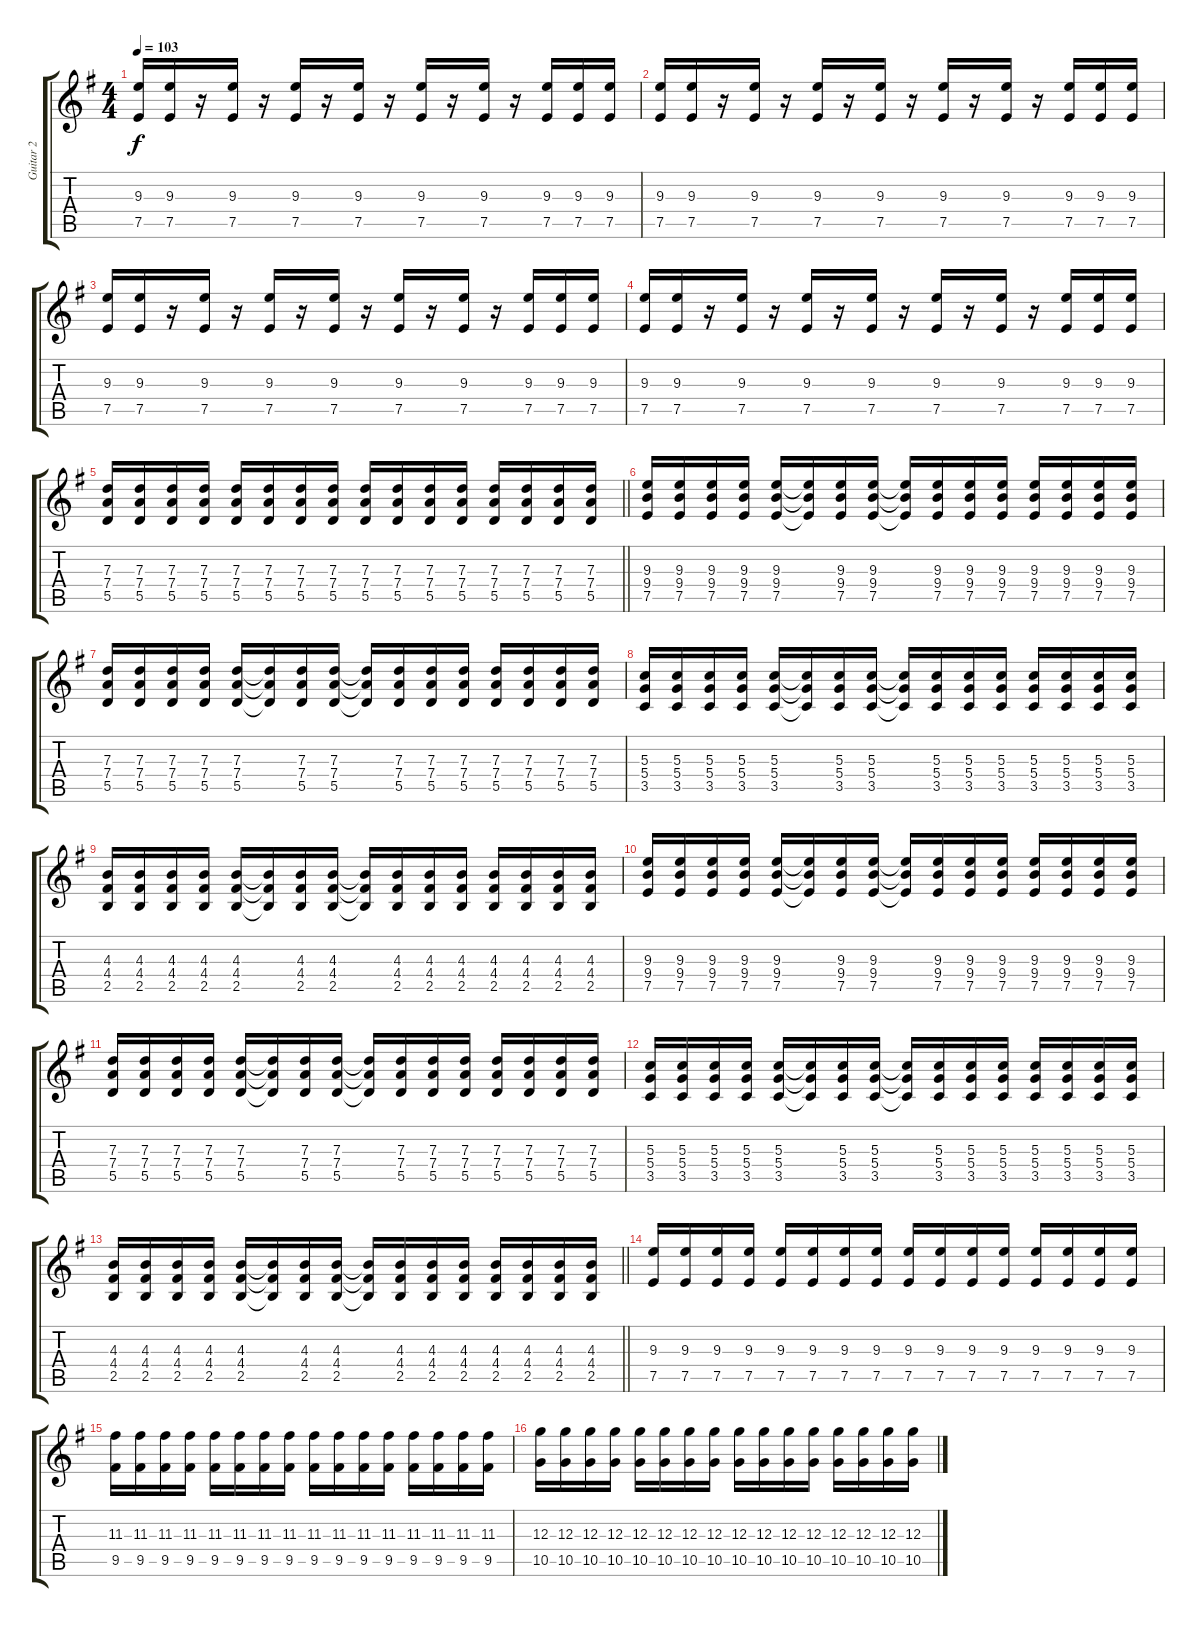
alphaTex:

\track ("Guitar 2" "Guitar 2") {instrument distortionguitar}
\staff {score tabs}
\tuning (E4 B3 G3 D3 A2 E2) {hide}
\ts (4 4)
\tempo 103
\clef g2
\ks eminor
(9.3 7.5).16{dy f} (9.3 7.5).16 r.16 (9.3 7.5).16 r.16 (9.3 7.5).16 r.16 (9.3 7.5).16 r.16 (9.3 7.5).16 r.16 (9.3 7.5).16 r.16 (9.3 7.5).16 (9.3 7.5).16 (9.3 7.5).16 |
(9.3 7.5).16 (9.3 7.5).16 r.16 (9.3 7.5).16 r.16 (9.3 7.5).16 r.16 (9.3 7.5).16 r.16 (9.3 7.5).16 r.16 (9.3 7.5).16 r.16 (9.3 7.5).16 (9.3 7.5).16 (9.3 7.5).16 |
(9.3 7.5).16 (9.3 7.5).16 r.16 (9.3 7.5).16 r.16 (9.3 7.5).16 r.16 (9.3 7.5).16 r.16 (9.3 7.5).16 r.16 (9.3 7.5).16 r.16 (9.3 7.5).16 (9.3 7.5).16 (9.3 7.5).16 |
(9.3 7.5).16 (9.3 7.5).16 r.16 (9.3 7.5).16 r.16 (9.3 7.5).16 r.16 (9.3 7.5).16 r.16 (9.3 7.5).16 r.16 (9.3 7.5).16 r.16 (9.3 7.5).16 (9.3 7.5).16 (9.3 7.5).16 |
\barLineRight lightlight
(7.3 7.4 5.5).16 (7.3 7.4 5.5).16 (7.3 7.4 5.5).16 (7.3 7.4 5.5).16 (7.3 7.4 5.5).16 (7.3 7.4 5.5).16 (7.3 7.4 5.5).16 (7.3 7.4 5.5).16 (7.3 7.4 5.5).16 (7.3 7.4 5.5).16 (7.3 7.4 5.5).16 (7.3 7.4 5.5).16 (7.3 7.4 5.5).16 (7.3 7.4 5.5).16 (7.3 7.4 5.5).16 (7.3 7.4 5.5).16 |
(9.3 9.4 7.5).16 (9.3 9.4 7.5).16 (9.3 9.4 7.5).16 (9.3 9.4 7.5).16 (9.3 9.4 7.5).16 (9.3{t} 9.4{t} 7.5{t}).16 (9.3 9.4 7.5).16 (9.3 9.4 7.5).16 (9.3{t} 9.4{t} 7.5{t}).16 (9.3 9.4 7.5).16 (9.3 9.4 7.5).16 (9.3 9.4 7.5).16 (9.3 9.4 7.5).16 (9.3 9.4 7.5).16 (9.3 9.4 7.5).16 (9.3 9.4 7.5).16 |
(7.3 7.4 5.5).16 (7.3 7.4 5.5).16 (7.3 7.4 5.5).16 (7.3 7.4 5.5).16 (7.3 7.4 5.5).16 (7.3{t} 7.4{t} 5.5{t}).16 (7.3 7.4 5.5).16 (7.3 7.4 5.5).16 (7.3{t} 7.4{t} 5.5{t}).16 (7.3 7.4 5.5).16 (7.3 7.4 5.5).16 (7.3 7.4 5.5).16 (7.3 7.4 5.5).16 (7.3 7.4 5.5).16 (7.3 7.4 5.5).16 (7.3 7.4 5.5).16 |
(5.3 5.4 3.5).16 (5.3 5.4 3.5).16 (5.3 5.4 3.5).16 (5.3 5.4 3.5).16 (5.3 5.4 3.5).16 (5.3{t} 5.4{t} 3.5{t}).16 (5.3 5.4 3.5).16 (5.3 5.4 3.5).16 (5.3{t} 5.4{t} 3.5{t}).16 (5.3 5.4 3.5).16 (5.3 5.4 3.5).16 (5.3 5.4 3.5).16 (5.3 5.4 3.5).16 (5.3 5.4 3.5).16 (5.3 5.4 3.5).16 (5.3 5.4 3.5).16 |
(4.3 4.4 2.5).16 (4.3 4.4 2.5).16 (4.3 4.4 2.5).16 (4.3 4.4 2.5).16 (4.3 4.4 2.5).16 (4.3{t} 4.4{t} 2.5{t}).16 (4.3 4.4 2.5).16 (4.3 4.4 2.5).16 (4.3{t} 4.4{t} 2.5{t}).16 (4.3 4.4 2.5).16 (4.3 4.4 2.5).16 (4.3 4.4 2.5).16 (4.3 4.4 2.5).16 (4.3 4.4 2.5).16 (4.3 4.4 2.5).16 (4.3 4.4 2.5).16 |
(9.3 9.4 7.5).16 (9.3 9.4 7.5).16 (9.3 9.4 7.5).16 (9.3 9.4 7.5).16 (9.3 9.4 7.5).16 (9.3{t} 9.4{t} 7.5{t}).16 (9.3 9.4 7.5).16 (9.3 9.4 7.5).16 (9.3{t} 9.4{t} 7.5{t}).16 (9.3 9.4 7.5).16 (9.3 9.4 7.5).16 (9.3 9.4 7.5).16 (9.3 9.4 7.5).16 (9.3 9.4 7.5).16 (9.3 9.4 7.5).16 (9.3 9.4 7.5).16 |
(7.3 7.4 5.5).16 (7.3 7.4 5.5).16 (7.3 7.4 5.5).16 (7.3 7.4 5.5).16 (7.3 7.4 5.5).16 (7.3{t} 7.4{t} 5.5{t}).16 (7.3 7.4 5.5).16 (7.3 7.4 5.5).16 (7.3{t} 7.4{t} 5.5{t}).16 (7.3 7.4 5.5).16 (7.3 7.4 5.5).16 (7.3 7.4 5.5).16 (7.3 7.4 5.5).16 (7.3 7.4 5.5).16 (7.3 7.4 5.5).16 (7.3 7.4 5.5).16 |
(5.3 5.4 3.5).16 (5.3 5.4 3.5).16 (5.3 5.4 3.5).16 (5.3 5.4 3.5).16 (5.3 5.4 3.5).16 (5.3{t} 5.4{t} 3.5{t}).16 (5.3 5.4 3.5).16 (5.3 5.4 3.5).16 (5.3{t} 5.4{t} 3.5{t}).16 (5.3 5.4 3.5).16 (5.3 5.4 3.5).16 (5.3 5.4 3.5).16 (5.3 5.4 3.5).16 (5.3 5.4 3.5).16 (5.3 5.4 3.5).16 (5.3 5.4 3.5).16 |
\barLineRight lightlight
(4.3 4.4 2.5).16 (4.3 4.4 2.5).16 (4.3 4.4 2.5).16 (4.3 4.4 2.5).16 (4.3 4.4 2.5).16 (4.3{t} 4.4{t} 2.5{t}).16 (4.3 4.4 2.5).16 (4.3 4.4 2.5).16 (4.3{t} 4.4{t} 2.5{t}).16 (4.3 4.4 2.5).16 (4.3 4.4 2.5).16 (4.3 4.4 2.5).16 (4.3 4.4 2.5).16 (4.3 4.4 2.5).16 (4.3 4.4 2.5).16 (4.3 4.4 2.5).16 |
(9.3 7.5).16 (9.3 7.5).16 (9.3 7.5).16 (9.3 7.5).16 (9.3 7.5).16 (9.3 7.5).16 (9.3 7.5).16 (9.3 7.5).16 (9.3 7.5).16 (9.3 7.5).16 (9.3 7.5).16 (9.3 7.5).16 (9.3 7.5).16 (9.3 7.5).16 (9.3 7.5).16 (9.3 7.5).16 |
(11.3 9.5).16 (11.3 9.5).16 (11.3 9.5).16 (11.3 9.5).16 (11.3 9.5).16 (11.3 9.5).16 (11.3 9.5).16 (11.3 9.5).16 (11.3 9.5).16 (11.3 9.5).16 (11.3 9.5).16 (11.3 9.5).16 (11.3 9.5).16 (11.3 9.5).16 (11.3 9.5).16 (11.3 9.5).16 |
(12.3 10.5).16 (12.3 10.5).16 (12.3 10.5).16 (12.3 10.5).16 (12.3 10.5).16 (12.3 10.5).16 (12.3 10.5).16 (12.3 10.5).16 (12.3 10.5).16 (12.3 10.5).16 (12.3 10.5).16 (12.3 10.5).16 (12.3 10.5).16 (12.3 10.5).16 (12.3 10.5).16 (12.3 10.5).16
